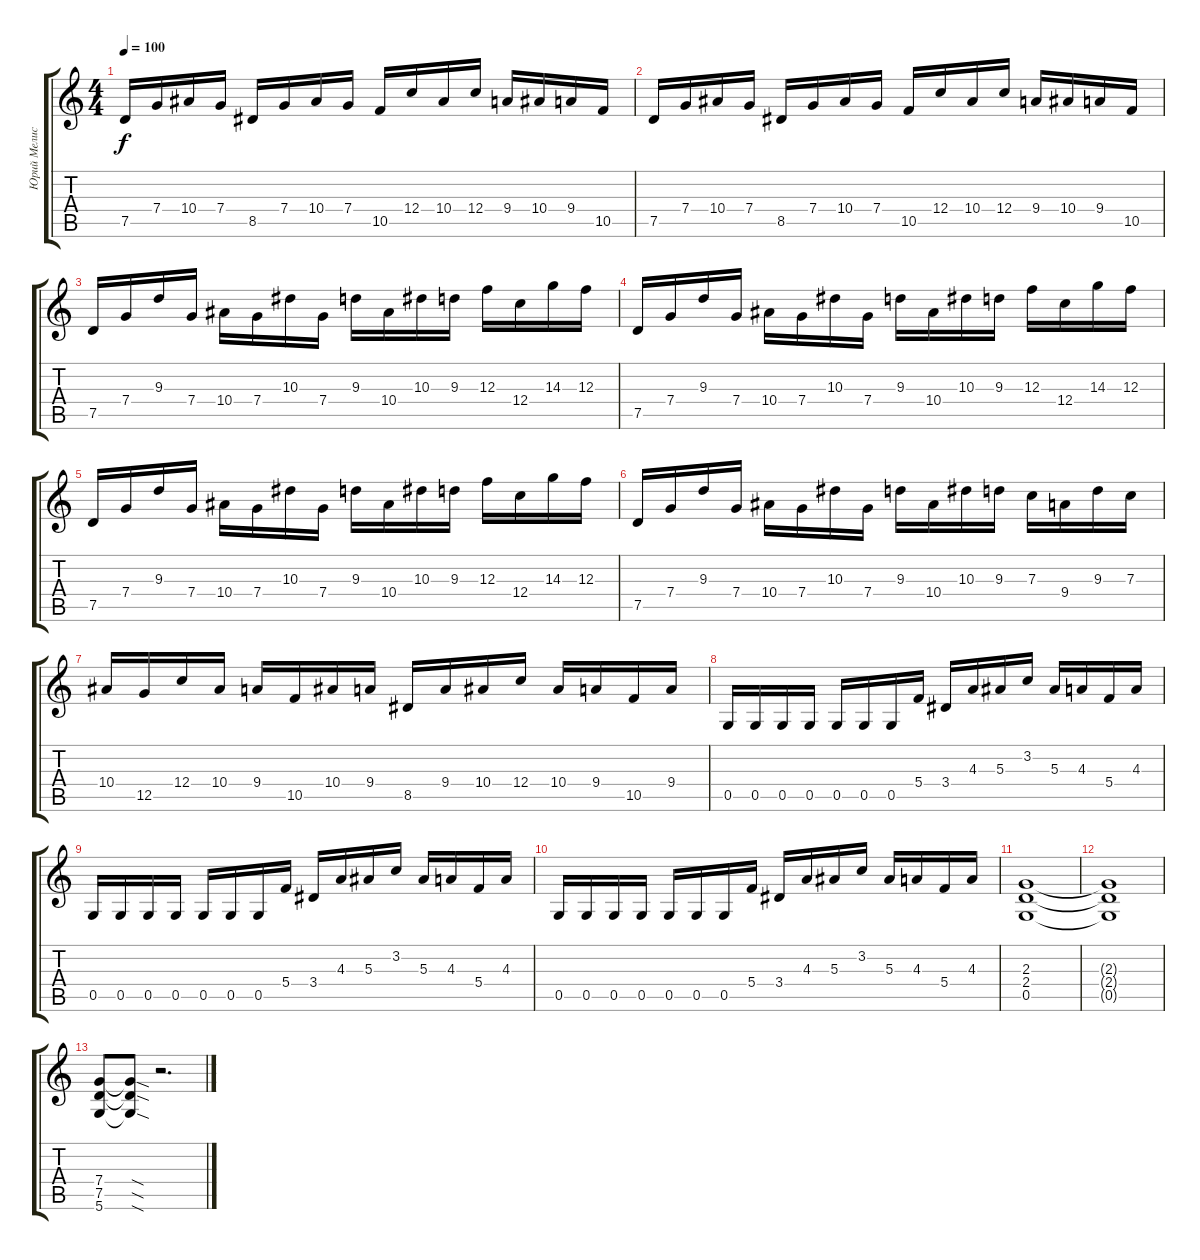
\track ("Юрий Мелисов" "Юрий Мелис") {instrument distortionguitar}
\staff {score tabs}
\tuning (D4 A3 F3 C3 G2 D2) {hide}
\ts (4 4)
\tempo 100
\clef g2
\ks c
7.5.16{dy f} 7.4.16 10.4.16 7.4.16 8.5.16 7.4.16 10.4.16 7.4.16 10.5.16 12.4.16 10.4.16 12.4.16 9.4.16 10.4.16 9.4.16 10.5.16 |
7.5.16 7.4.16 10.4.16 7.4.16 8.5.16 7.4.16 10.4.16 7.4.16 10.5.16 12.4.16 10.4.16 12.4.16 9.4.16 10.4.16 9.4.16 10.5.16 |
7.5.16 7.4.16 9.3.16 7.4.16 10.4.16 7.4.16 10.3.16 7.4.16 9.3.16 10.4.16 10.3.16 9.3.16 12.3.16 12.4.16 14.3.16 12.3.16 |
7.5.16 7.4.16 9.3.16 7.4.16 10.4.16 7.4.16 10.3.16 7.4.16 9.3.16 10.4.16 10.3.16 9.3.16 12.3.16 12.4.16 14.3.16 12.3.16 |
7.5.16 7.4.16 9.3.16 7.4.16 10.4.16 7.4.16 10.3.16 7.4.16 9.3.16 10.4.16 10.3.16 9.3.16 12.3.16 12.4.16 14.3.16 12.3.16 |
7.5.16 7.4.16 9.3.16 7.4.16 10.4.16 7.4.16 10.3.16 7.4.16 9.3.16 10.4.16 10.3.16 9.3.16 7.3.16 9.4.16 9.3.16 7.3.16 |
10.4.16 12.5.16 12.4.16 10.4.16 9.4.16 10.5.16 10.4.16 9.4.16 8.5.16 9.4.16 10.4.16 12.4.16 10.4.16 9.4.16 10.5.16 9.4.16 |
0.5.16 0.5.16 0.5.16 0.5.16 0.5.16 0.5.16 0.5.16 5.4.16 3.4.16 4.3.16 5.3.16 3.2.16 5.3.16 4.3.16 5.4.16 4.3.16 |
0.5.16 0.5.16 0.5.16 0.5.16 0.5.16 0.5.16 0.5.16 5.4.16 3.4.16 4.3.16 5.3.16 3.2.16 5.3.16 4.3.16 5.4.16 4.3.16 |
0.5.16 0.5.16 0.5.16 0.5.16 0.5.16 0.5.16 0.5.16 5.4.16 3.4.16 4.3.16 5.3.16 3.2.16 5.3.16 4.3.16 5.4.16 4.3.16 |
(2.3 2.4 0.5).1 |
(2.3{t} 2.4{t} 0.5{t}).1 |
(7.4 7.5 5.6).8 (7.4{sod t} 7.5{sod t} 5.6{sod t}).8 r.2{d}
